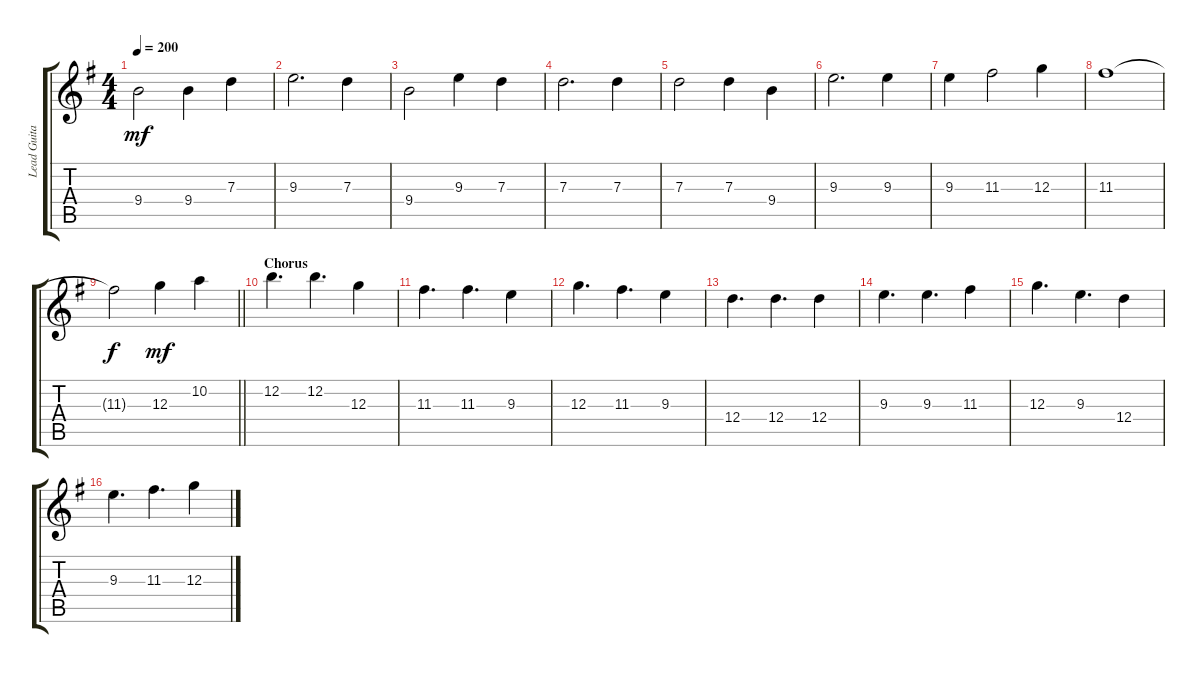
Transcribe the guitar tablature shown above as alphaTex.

\track ("Lead Guitar 1" "Lead Guita") {instrument distortionguitar}
\staff {score tabs}
\tuning (E4 B3 G3 D3 A2 E2) {hide}
\ts (4 4)
\tempo 200
\clef g2
\ks g
9.4.2{dy mf} 9.4.4 7.3.4 |
9.3.2{d} 7.3.4 |
9.4.2 9.3.4 7.3.4 |
7.3.2{d} 7.3.4 |
7.3.2 7.3.4 9.4.4 |
9.3.2{d} 9.3.4 |
9.3.4 11.3.2 12.3.4 |
11.3.1 |
\barLineRight lightlight
11.3{t}.2{dy f} 12.3.4{dy mf} 10.2.4 |
\section ("" "Chorus")
12.2.4{d} 12.2.4{d} 12.3.4 |
11.3.4{d} 11.3.4{d} 9.3.4 |
12.3.4{d} 11.3.4{d} 9.3.4 |
12.4.4{d} 12.4.4{d} 12.4.4 |
9.3.4{d} 9.3.4{d} 11.3.4 |
12.3.4{d} 9.3.4{d} 12.4.4 |
9.3.4{d} 11.3.4{d} 12.3.4
